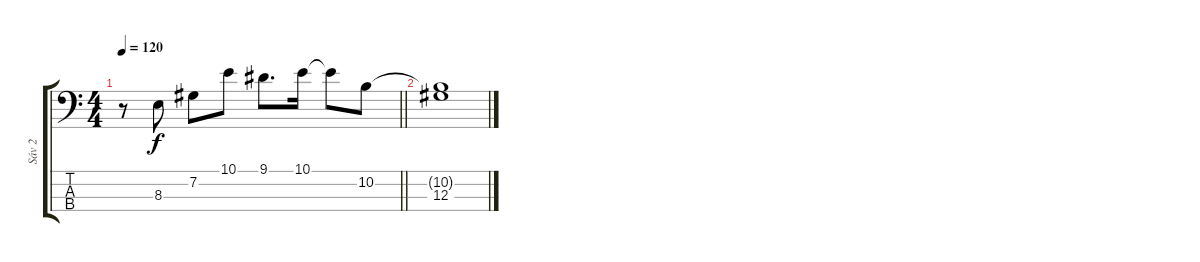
\track ("Sáv 2" "Sáv 2") {instrument electricbassfinger}
\staff {score tabs}
\tuning (Gb2 Db2 Ab1 Db1) {hide}
\ts (4 4)
\tempo 120
\clef f4
\barLineRight lightlight
\ks c
r.8{dy f} 8.3.8 7.2.8 10.1.8 9.1.8{d} 10.1.16 10.1{t}.8 10.2.8 |
(10.2{t} 12.3).1
